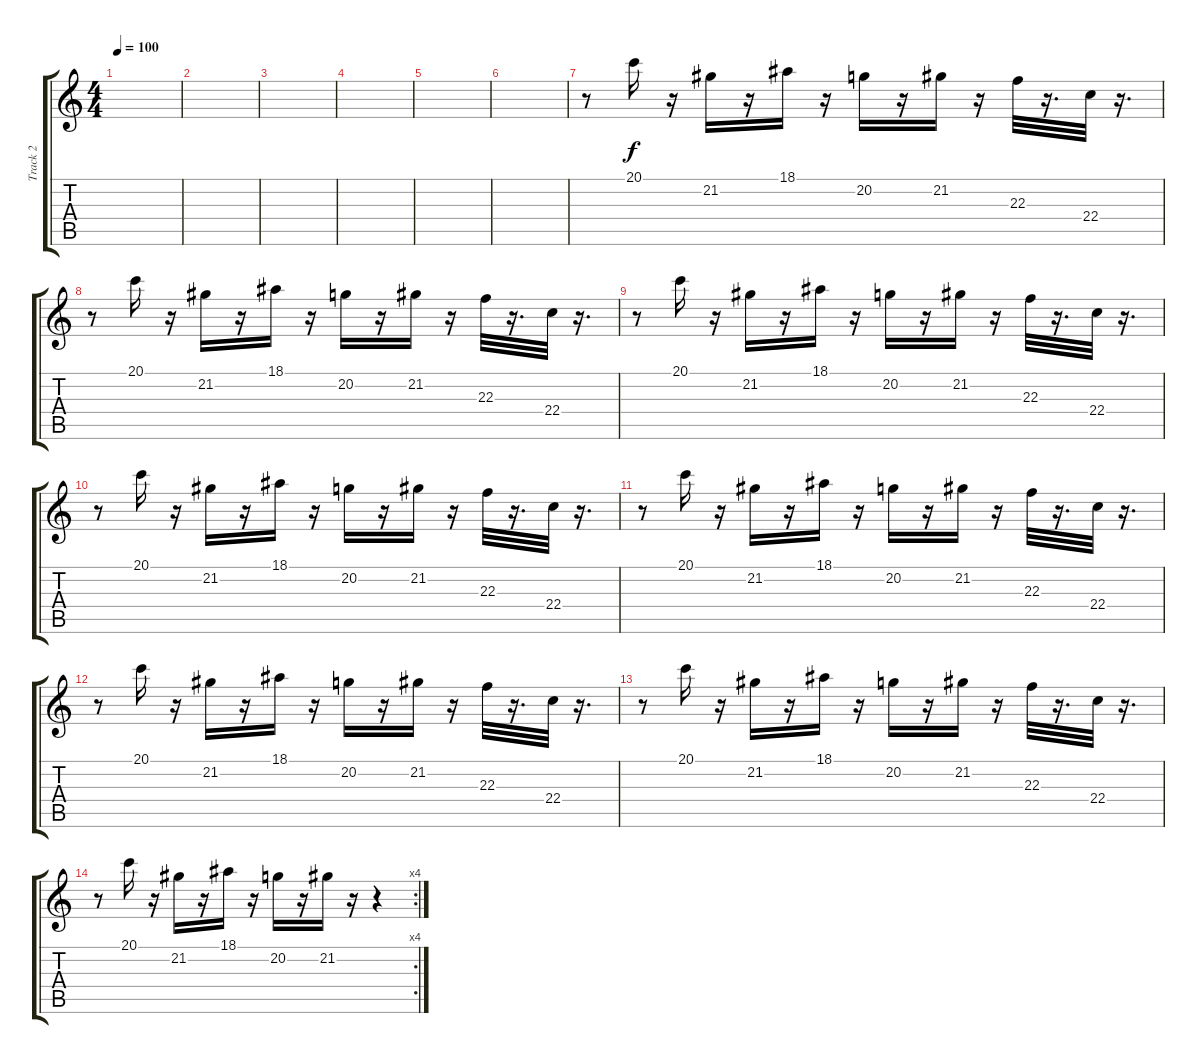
\track ("Track 2" "Track 2") {instrument lead1square}
\staff {score tabs}
\tuning (E4 B3 G3 D3 A2 E2) {hide}
\ts (4 4)
\tempo 100
\clef g2
\ks c
|
|
|
|
|
|
r.8 20.1.16 r.16 21.2.16 r.16 18.1.16 r.16 20.2.16 r.16 21.2.16 r.16 22.3.32 r.16{d} 22.4.32 r.16{d} |
r.8 20.1.16 r.16 21.2.16 r.16 18.1.16 r.16 20.2.16 r.16 21.2.16 r.16 22.3.32 r.16{d} 22.4.32 r.16{d} |
r.8 20.1.16 r.16 21.2.16 r.16 18.1.16 r.16 20.2.16 r.16 21.2.16 r.16 22.3.32 r.16{d} 22.4.32 r.16{d} |
r.8 20.1.16 r.16 21.2.16 r.16 18.1.16 r.16 20.2.16 r.16 21.2.16 r.16 22.3.32 r.16{d} 22.4.32 r.16{d} |
r.8 20.1.16 r.16 21.2.16 r.16 18.1.16 r.16 20.2.16 r.16 21.2.16 r.16 22.3.32 r.16{d} 22.4.32 r.16{d} |
r.8 20.1.16 r.16 21.2.16 r.16 18.1.16 r.16 20.2.16 r.16 21.2.16 r.16 22.3.32 r.16{d} 22.4.32 r.16{d} |
r.8 20.1.16 r.16 21.2.16 r.16 18.1.16 r.16 20.2.16 r.16 21.2.16 r.16 22.3.32 r.16{d} 22.4.32 r.16{d} |
\rc 4
r.8 20.1.16 r.16 21.2.16 r.16 18.1.16 r.16 20.2.16 r.16 21.2.16 r.16 r.4{instrument gunshot}
